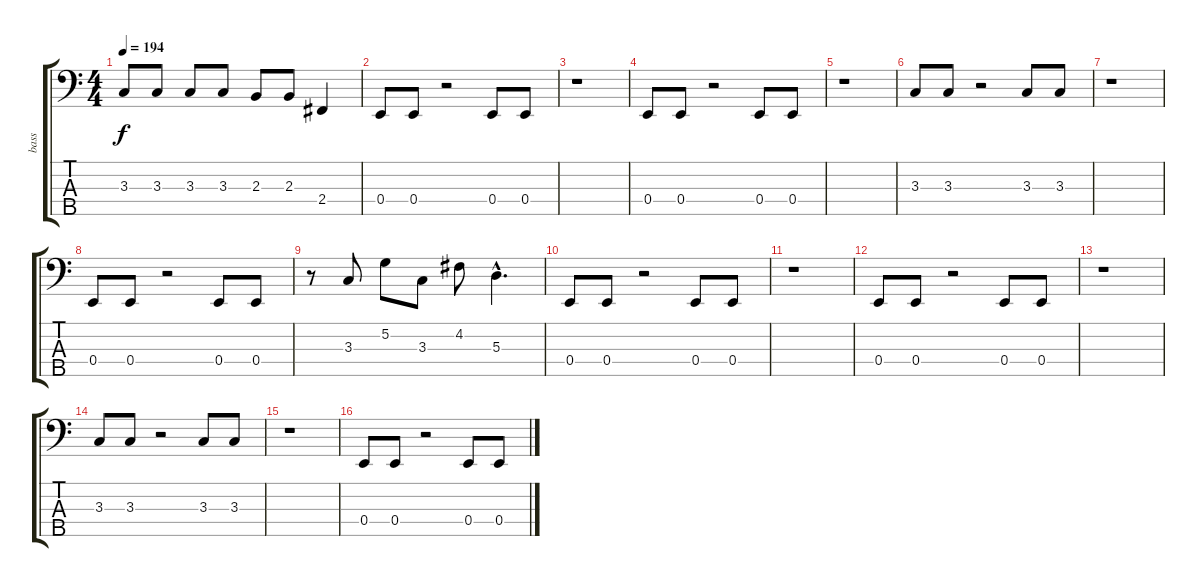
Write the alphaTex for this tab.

\track ("bass" "bass") {instrument electricbasspick}
\staff {score tabs}
\tuning (G2 D2 A1 E1 B0) {hide}
\ts (4 4)
\tempo 194
\clef f4
\ks c
3.3{t}.8{dy f} 3.3.8 3.3.8 3.3.8 2.3.8 2.3.8 2.4.4 |
0.4.8 0.4.8 r.2 0.4.8 0.4.8 |
r.1 |
0.4.8 0.4.8 r.2 0.4.8 0.4.8 |
r.1 |
3.3.8 3.3.8 r.2 3.3.8 3.3.8 |
r.1 |
0.4.8 0.4.8 r.2 0.4.8 0.4.8 |
r.8 3.3.8 5.2.8 3.3.8 4.2.8 5.3{hac}.4{d} |
0.4.8 0.4.8 r.2 0.4.8 0.4.8 |
r.1 |
0.4.8 0.4.8 r.2 0.4.8 0.4.8 |
r.1 |
3.3.8 3.3.8 r.2 3.3.8 3.3.8 |
r.1 |
0.4.8 0.4.8 r.2 0.4.8 0.4.8
